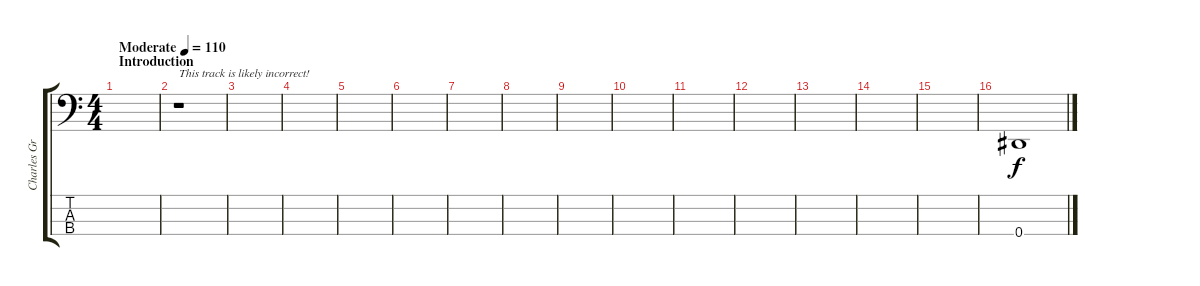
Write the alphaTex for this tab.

\track ("Charles Greywolf" "Charles Gr") {instrument electricbassfinger}
\staff {score tabs}
\tuning (Gb2 Db2 Ab1 Eb1) {hide}
\ts (4 4)
\section ("" "Introduction")
\tempo (110 "Moderate")
\clef f4
\ks c
|
r.1{txt "This track is likely incorrect!"} |
|
|
|
|
|
|
|
|
|
|
|
|
|
0.4.1
